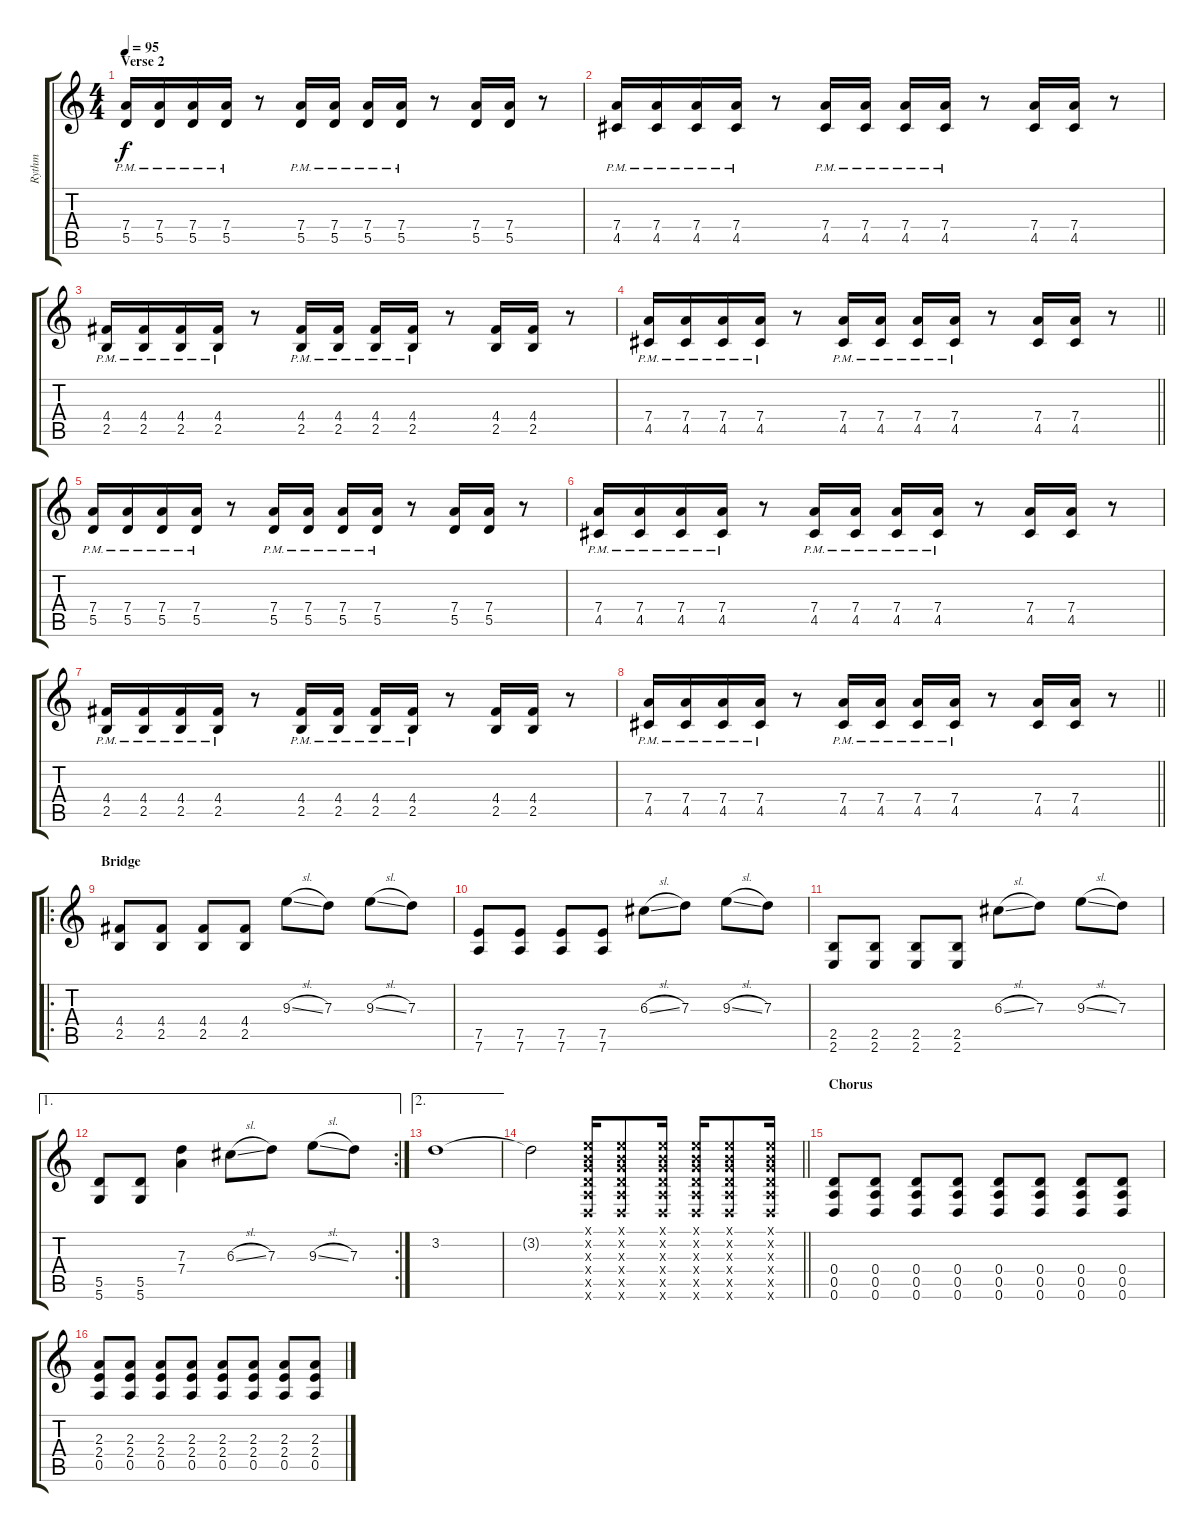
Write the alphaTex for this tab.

\track ("Rythm" "Rythm") {instrument overdrivenguitar}
\staff {score tabs}
\tuning (E4 B3 G3 D3 A2 D2) {hide}
\ts (4 4)
\section ("" "Verse 2")
\tempo 95
\clef g2
\ks c
(7.4{pm} 5.5{pm}).16{dy f} (7.4{pm} 5.5{pm}).16 (7.4{pm} 5.5{pm}).16 (7.4{pm} 5.5{pm}).16 r.8 (7.4{pm} 5.5{pm}).16 (7.4{pm} 5.5{pm}).16 (7.4{pm} 5.5{pm}).16 (7.4{pm} 5.5{pm}).16 r.8 (7.4 5.5).16 (7.4 5.5).16 r.8 |
(7.4{pm} 4.5{pm}).16 (7.4{pm} 4.5{pm}).16 (7.4{pm} 4.5{pm}).16 (7.4{pm} 4.5{pm}).16 r.8 (7.4{pm} 4.5{pm}).16 (7.4{pm} 4.5{pm}).16 (7.4{pm} 4.5{pm}).16 (7.4{pm} 4.5{pm}).16 r.8 (7.4 4.5).16 (7.4 4.5).16 r.8 |
(4.4{pm} 2.5{pm}).16 (4.4{pm} 2.5{pm}).16 (4.4{pm} 2.5{pm}).16 (4.4{pm} 2.5{pm}).16 r.8 (4.4{pm} 2.5{pm}).16 (4.4{pm} 2.5{pm}).16 (4.4{pm} 2.5{pm}).16 (4.4{pm} 2.5{pm}).16 r.8 (4.4 2.5).16 (4.4 2.5).16 r.8 |
\barLineRight lightlight
(7.4{pm} 4.5{pm}).16 (7.4{pm} 4.5{pm}).16 (7.4{pm} 4.5{pm}).16 (7.4{pm} 4.5{pm}).16 r.8 (7.4{pm} 4.5{pm}).16 (7.4{pm} 4.5{pm}).16 (7.4{pm} 4.5{pm}).16 (7.4{pm} 4.5{pm}).16 r.8 (7.4 4.5).16 (7.4 4.5).16 r.8 |
(7.4{pm} 5.5{pm}).16 (7.4{pm} 5.5{pm}).16 (7.4{pm} 5.5{pm}).16 (7.4{pm} 5.5{pm}).16 r.8 (7.4{pm} 5.5{pm}).16 (7.4{pm} 5.5{pm}).16 (7.4{pm} 5.5{pm}).16 (7.4{pm} 5.5{pm}).16 r.8 (7.4 5.5).16 (7.4 5.5).16 r.8 |
(7.4{pm} 4.5{pm}).16 (7.4{pm} 4.5{pm}).16 (7.4{pm} 4.5{pm}).16 (7.4{pm} 4.5{pm}).16 r.8 (7.4{pm} 4.5{pm}).16 (7.4{pm} 4.5{pm}).16 (7.4{pm} 4.5{pm}).16 (7.4{pm} 4.5{pm}).16 r.8 (7.4 4.5).16 (7.4 4.5).16 r.8 |
(4.4{pm} 2.5{pm}).16 (4.4{pm} 2.5{pm}).16 (4.4{pm} 2.5{pm}).16 (4.4{pm} 2.5{pm}).16 r.8 (4.4{pm} 2.5{pm}).16 (4.4{pm} 2.5{pm}).16 (4.4{pm} 2.5{pm}).16 (4.4{pm} 2.5{pm}).16 r.8 (4.4 2.5).16 (4.4 2.5).16 r.8 |
\barLineRight lightlight
(7.4{pm} 4.5{pm}).16 (7.4{pm} 4.5{pm}).16 (7.4{pm} 4.5{pm}).16 (7.4{pm} 4.5{pm}).16 r.8 (7.4{pm} 4.5{pm}).16 (7.4{pm} 4.5{pm}).16 (7.4{pm} 4.5{pm}).16 (7.4{pm} 4.5{pm}).16 r.8 (7.4 4.5).16 (7.4 4.5).16 r.8 |
\ro
\section ("" "Bridge")
(4.4 2.5).8{volume 12 instrument distortionguitar} (4.4 2.5).8 (4.4 2.5).8 (4.4 2.5).8 9.3{sl}.8 7.3.8 9.3{sl}.8 7.3.8 |
(7.5 7.6).8 (7.5 7.6).8 (7.5 7.6).8 (7.5 7.6).8 6.3{sl}.8 7.3.8 9.3{sl}.8 7.3.8 |
(2.5 2.6).8 (2.5 2.6).8 (2.5 2.6).8 (2.5 2.6).8 6.3{sl}.8 7.3.8 9.3{sl}.8 7.3.8 |
\ae 1
\rc 2
(5.5 5.6).8 (5.5 5.6).8 (7.3 7.4).4 6.3{sl}.8 7.3.8 9.3{sl}.8 7.3.8 |
\ae 2
3.2.1{volume 4} |
\barLineRight lightlight
3.2{t}.2 (0.1{x} 0.2{x} 0.3{x} 0.4{x} 0.5{x} 0.6{x}).16{volume 13} (0.1{x} 0.2{x} 0.3{x} 0.4{x} 0.5{x} 0.6{x}).8 (0.1{x} 0.2{x} 0.3{x} 0.4{x} 0.5{x} 0.6{x}).16 (0.1{x} 0.2{x} 0.3{x} 0.4{x} 0.5{x} 0.6{x}).16 (0.1{x} 0.2{x} 0.3{x} 0.4{x} 0.5{x} 0.6{x}).8 (0.1{x} 0.2{x} 0.3{x} 0.4{x} 0.5{x} 0.6{x}).16 |
\section ("" "Chorus")
(0.4 0.5 0.6).8{volume 16} (0.4 0.5 0.6).8 (0.4 0.5 0.6).8 (0.4 0.5 0.6).8 (0.4 0.5 0.6).8 (0.4 0.5 0.6).8 (0.4 0.5 0.6).8 (0.4 0.5 0.6).8 |
(2.3 2.4 0.5).8 (2.3 2.4 0.5).8 (2.3 2.4 0.5).8 (2.3 2.4 0.5).8 (2.3 2.4 0.5).8 (2.3 2.4 0.5).8 (2.3 2.4 0.5).8 (2.3 2.4 0.5).8
